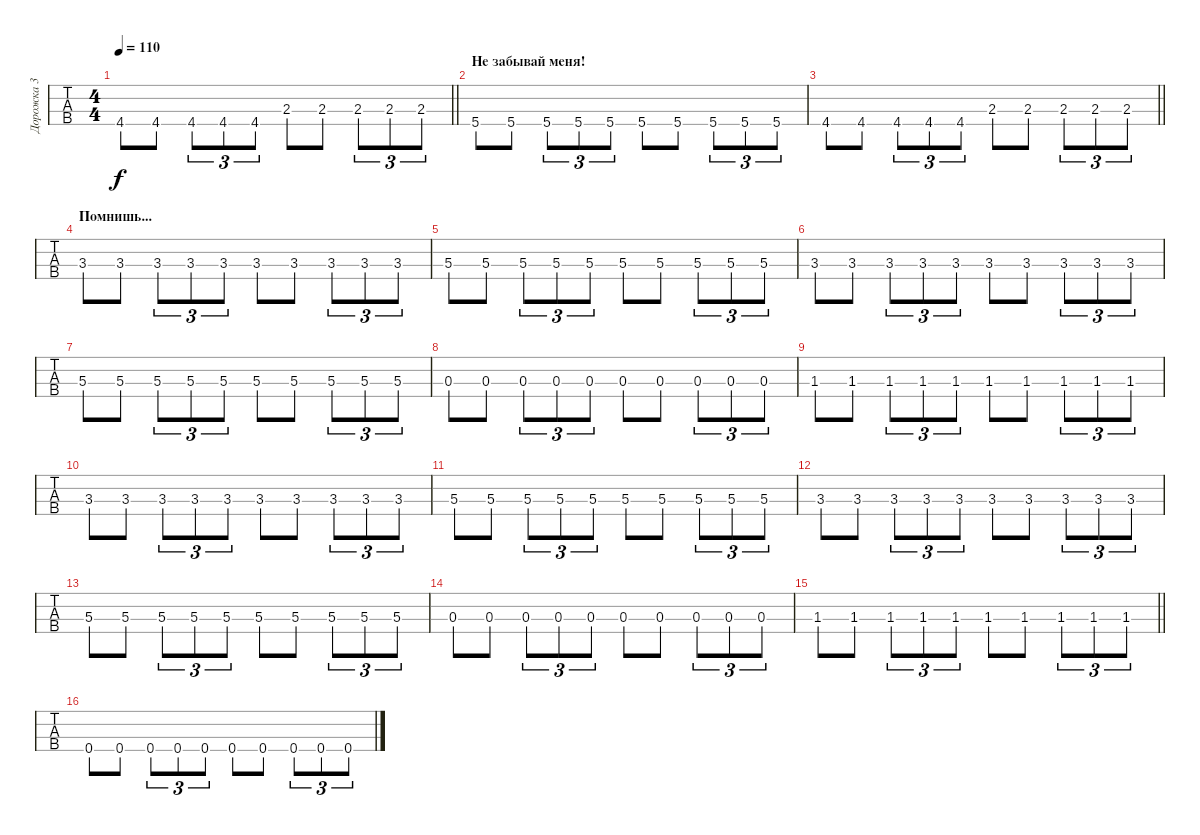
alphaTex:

\track ("Дорожка 3" "Дорожка 3") {instrument electricbasspick}
\staff {tabs}
\tuning (F2 C2 G1 C1) {hide}
\ts (4 4)
\tempo 110
\clef f4
\barLineRight lightlight
\ks c
4.4.8{dy f} 4.4.8 4.4.8{tu (3 2)} 4.4.8{tu (3 2)} 4.4.8{tu (3 2)} 2.3.8 2.3.8 2.3.8{tu (3 2)} 2.3.8{tu (3 2)} 2.3.8{tu (3 2)} |
\section ("" "Не забывай меня!")
5.4.8 5.4.8 5.4.8{tu (3 2)} 5.4.8{tu (3 2)} 5.4.8{tu (3 2)} 5.4.8 5.4.8 5.4.8{tu (3 2)} 5.4.8{tu (3 2)} 5.4.8{tu (3 2)} |
\barLineRight lightlight
4.4.8 4.4.8 4.4.8{tu (3 2)} 4.4.8{tu (3 2)} 4.4.8{tu (3 2)} 2.3.8 2.3.8 2.3.8{tu (3 2)} 2.3.8{tu (3 2)} 2.3.8{tu (3 2)} |
\section ("" "Помнишь...")
3.3.8 3.3.8 3.3.8{tu (3 2)} 3.3.8{tu (3 2)} 3.3.8{tu (3 2)} 3.3.8 3.3.8 3.3.8{tu (3 2)} 3.3.8{tu (3 2)} 3.3.8{tu (3 2)} |
5.3.8 5.3.8 5.3.8{tu (3 2)} 5.3.8{tu (3 2)} 5.3.8{tu (3 2)} 5.3.8 5.3.8 5.3.8{tu (3 2)} 5.3.8{tu (3 2)} 5.3.8{tu (3 2)} |
3.3.8 3.3.8 3.3.8{tu (3 2)} 3.3.8{tu (3 2)} 3.3.8{tu (3 2)} 3.3.8 3.3.8 3.3.8{tu (3 2)} 3.3.8{tu (3 2)} 3.3.8{tu (3 2)} |
5.3.8 5.3.8 5.3.8{tu (3 2)} 5.3.8{tu (3 2)} 5.3.8{tu (3 2)} 5.3.8 5.3.8 5.3.8{tu (3 2)} 5.3.8{tu (3 2)} 5.3.8{tu (3 2)} |
0.3.8 0.3.8 0.3.8{tu (3 2)} 0.3.8{tu (3 2)} 0.3.8{tu (3 2)} 0.3.8 0.3.8 0.3.8{tu (3 2)} 0.3.8{tu (3 2)} 0.3.8{tu (3 2)} |
1.3.8 1.3.8 1.3.8{tu (3 2)} 1.3.8{tu (3 2)} 1.3.8{tu (3 2)} 1.3.8 1.3.8 1.3.8{tu (3 2)} 1.3.8{tu (3 2)} 1.3.8{tu (3 2)} |
3.3.8 3.3.8 3.3.8{tu (3 2)} 3.3.8{tu (3 2)} 3.3.8{tu (3 2)} 3.3.8 3.3.8 3.3.8{tu (3 2)} 3.3.8{tu (3 2)} 3.3.8{tu (3 2)} |
5.3.8 5.3.8 5.3.8{tu (3 2)} 5.3.8{tu (3 2)} 5.3.8{tu (3 2)} 5.3.8 5.3.8 5.3.8{tu (3 2)} 5.3.8{tu (3 2)} 5.3.8{tu (3 2)} |
3.3.8 3.3.8 3.3.8{tu (3 2)} 3.3.8{tu (3 2)} 3.3.8{tu (3 2)} 3.3.8 3.3.8 3.3.8{tu (3 2)} 3.3.8{tu (3 2)} 3.3.8{tu (3 2)} |
5.3.8 5.3.8 5.3.8{tu (3 2)} 5.3.8{tu (3 2)} 5.3.8{tu (3 2)} 5.3.8 5.3.8 5.3.8{tu (3 2)} 5.3.8{tu (3 2)} 5.3.8{tu (3 2)} |
0.3.8 0.3.8 0.3.8{tu (3 2)} 0.3.8{tu (3 2)} 0.3.8{tu (3 2)} 0.3.8 0.3.8 0.3.8{tu (3 2)} 0.3.8{tu (3 2)} 0.3.8{tu (3 2)} |
\barLineRight lightlight
1.3.8 1.3.8 1.3.8{tu (3 2)} 1.3.8{tu (3 2)} 1.3.8{tu (3 2)} 1.3.8 1.3.8 1.3.8{tu (3 2)} 1.3.8{tu (3 2)} 1.3.8{tu (3 2)} |
0.4.8 0.4.8 0.4.8{tu (3 2)} 0.4.8{tu (3 2)} 0.4.8{tu (3 2)} 0.4.8 0.4.8 0.4.8{tu (3 2)} 0.4.8{tu (3 2)} 0.4.8{tu (3 2)}
